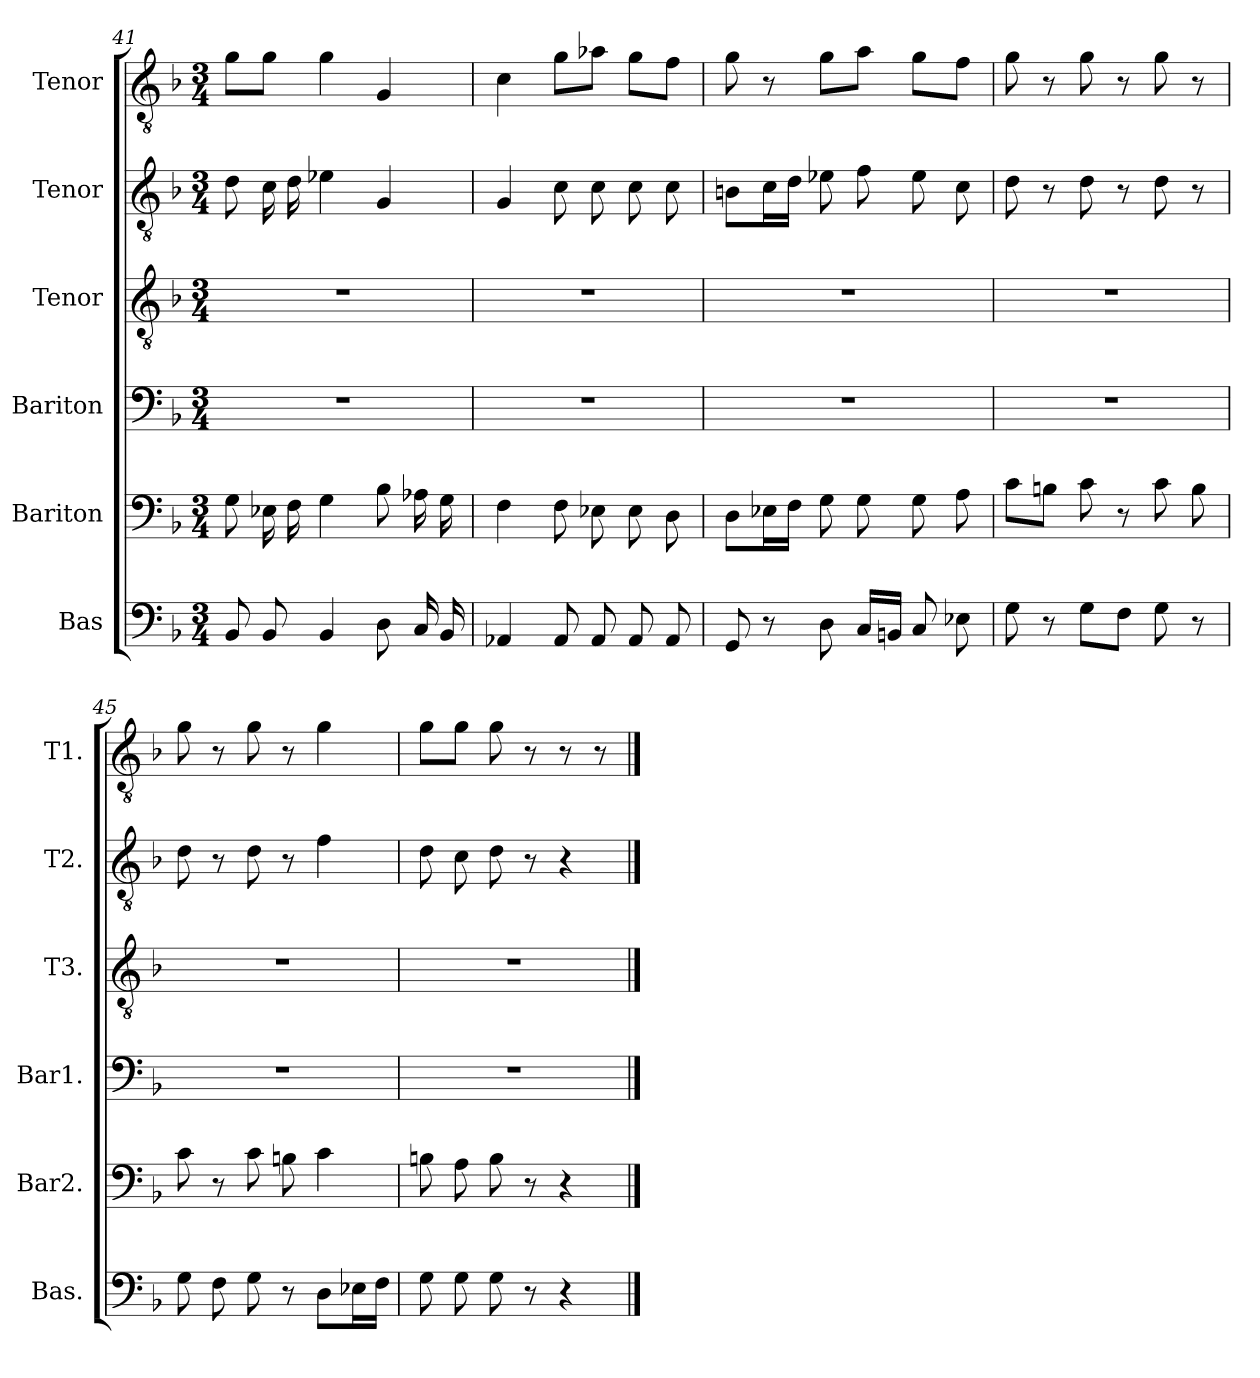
**kern	**kern	**kern	**kern	**kern	**kern
*part6	*part5	*part4	*part3	*part2	*part1
*staff6	*staff5	*staff4	*staff3	*staff2	*staff1
*I"Bas	*I"Bariton	*I"Bariton	*I"Tenor	*I"Tenor	*I"Tenor
*I'Bas.	*I'Bar2.	*I'Bar1.	*I'T3.	*I'T2.	*I'T1.
*clefF4	*clefF4	*clefF4	*clefGv2	*clefGv2	*clefGv2
*k[b-]	*k[b-]	*k[b-]	*k[b-]	*k[b-]	*k[b-]
*M3/4	*M3/4	*M3/4	*M3/4	*M3/4	*M3/4
=41	=41	=41	=41	=41	=41
8BB-/	8G\	2.r	2.r	8d\	8g\L
8BB-/	16E-X\	.	.	16c\	8g\J
.	16F\	.	.	16d\	.
4BB-/	4G\	.	.	4e-X\	4g\
8D\	8B-\	.	.	4G/	4G/
16C/	16A-X\	.	.	.	.
16BB-/	16G\	.	.	.	.
=42	=42	=42	=42	=42	=42
4AA-X/	4F\	2.r	2.r	4G/	4c\
8AA-/	8F\	.	.	8c\	8g\L
8AA-/	8E-X\	.	.	8c\	8a-X\J
8AA-/	8E-\	.	.	8c\	8g\L
8AA-/	8D\	.	.	8c\	8f\J
!!LO:PB:g=z
=43	=43	=43	=43	=43	=43
8GG/	8D\L	2.r	2.r	8Bn\L	8g\
8r	16E-X\L	.	.	16c\L	8r
.	16F\JJ	.	.	16d\JJ	.
8D\	8G\	.	.	8e-X\	8g\L
16C/LL	8G\	.	.	8f\	8a\J
16BBn/JJ	.	.	.	.	.
8C/	8G\	.	.	8e-\	8g\L
8E-X\	8A\	.	.	8c\	8f\J
=44	=44	=44	=44	=44	=44
8G\	8c\L	2.r	2.r	8d\	8g\
8r	8Bn\J	.	.	8r	8r
8G\L	8c\	.	.	8d\	8g\
8F\J	8r	.	.	8r	8r
8G\	8c\	.	.	8d\	8g\
8r	8B\	.	.	8r	8r
=45	=45	=45	=45	=45	=45
8G\	8c\	2.r	2.r	8d\	8g\
8F\	8r	.	.	8r	8r
8G\	8c\	.	.	8d\	8g\
8r	8Bn\	.	.	8r	8r
8D\L	4c\	.	.	4f\	4g\
16E-X\L	.	.	.	.	.
16F\JJ	.	.	.	.	.
=46	=46	=46	=46	=46	=46
8G\	8Bn\	2.r	2.r	8d\	8g\L
8G\	8A\	.	.	8c\	8g\J
8G\	8B\	.	.	8d\	8g\
8r	8r	.	.	8r	8r
4r	4r	.	.	4r	8r
.	.	.	.	.	8r
==	==	==	==	==	==
*-	*-	*-	*-	*-	*-
